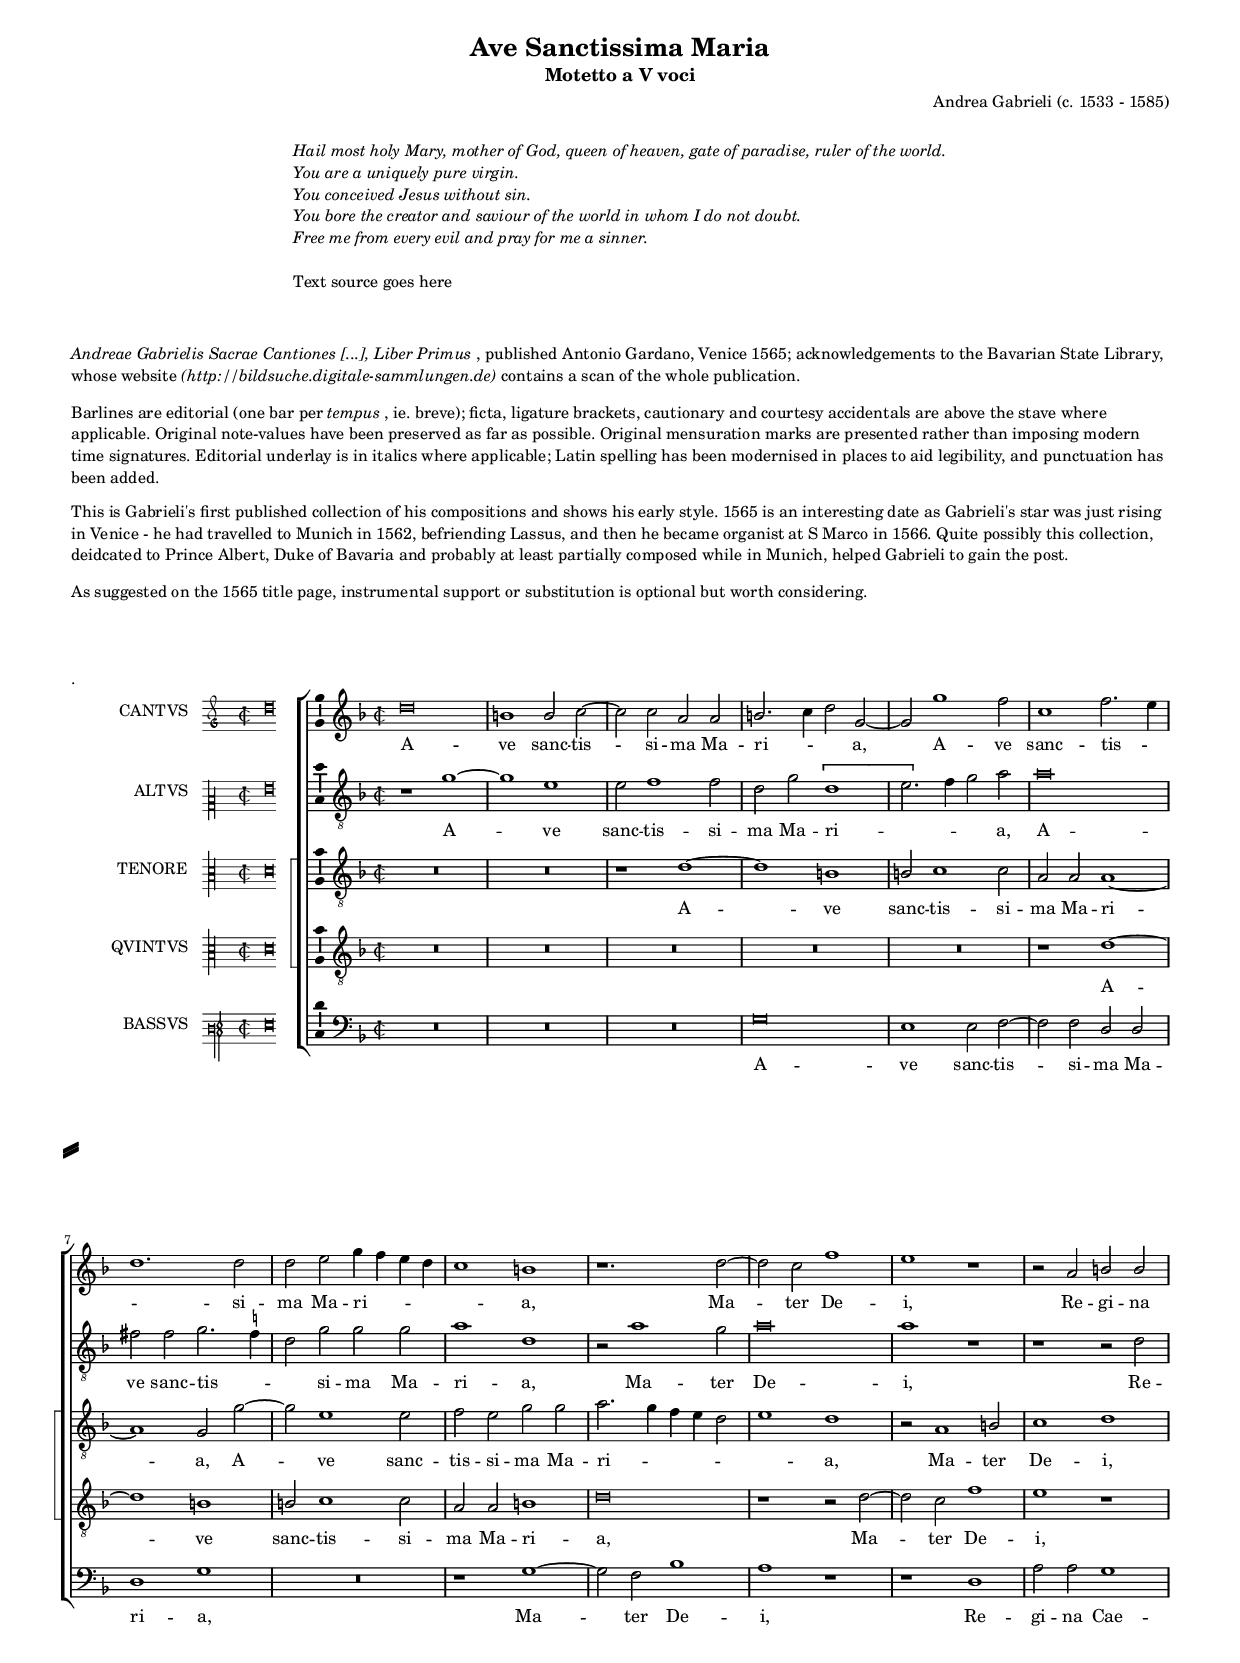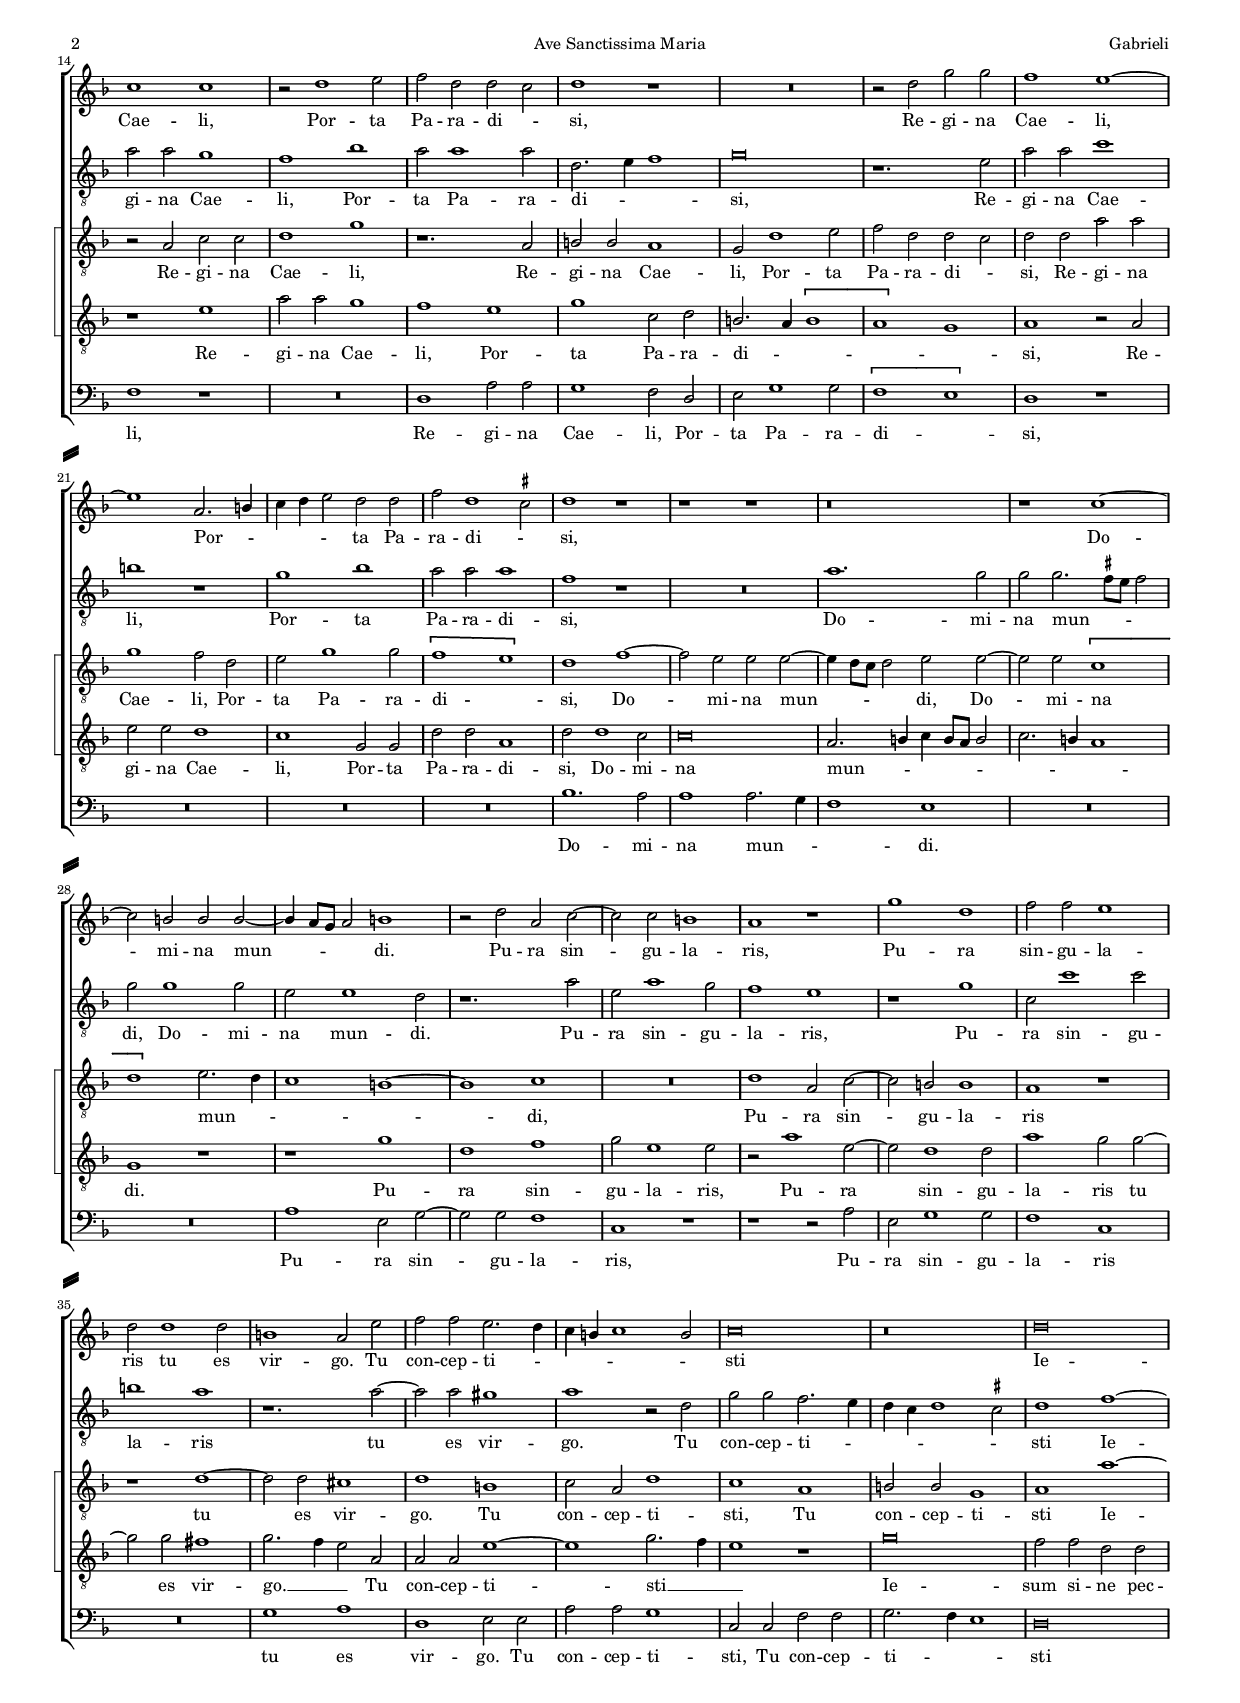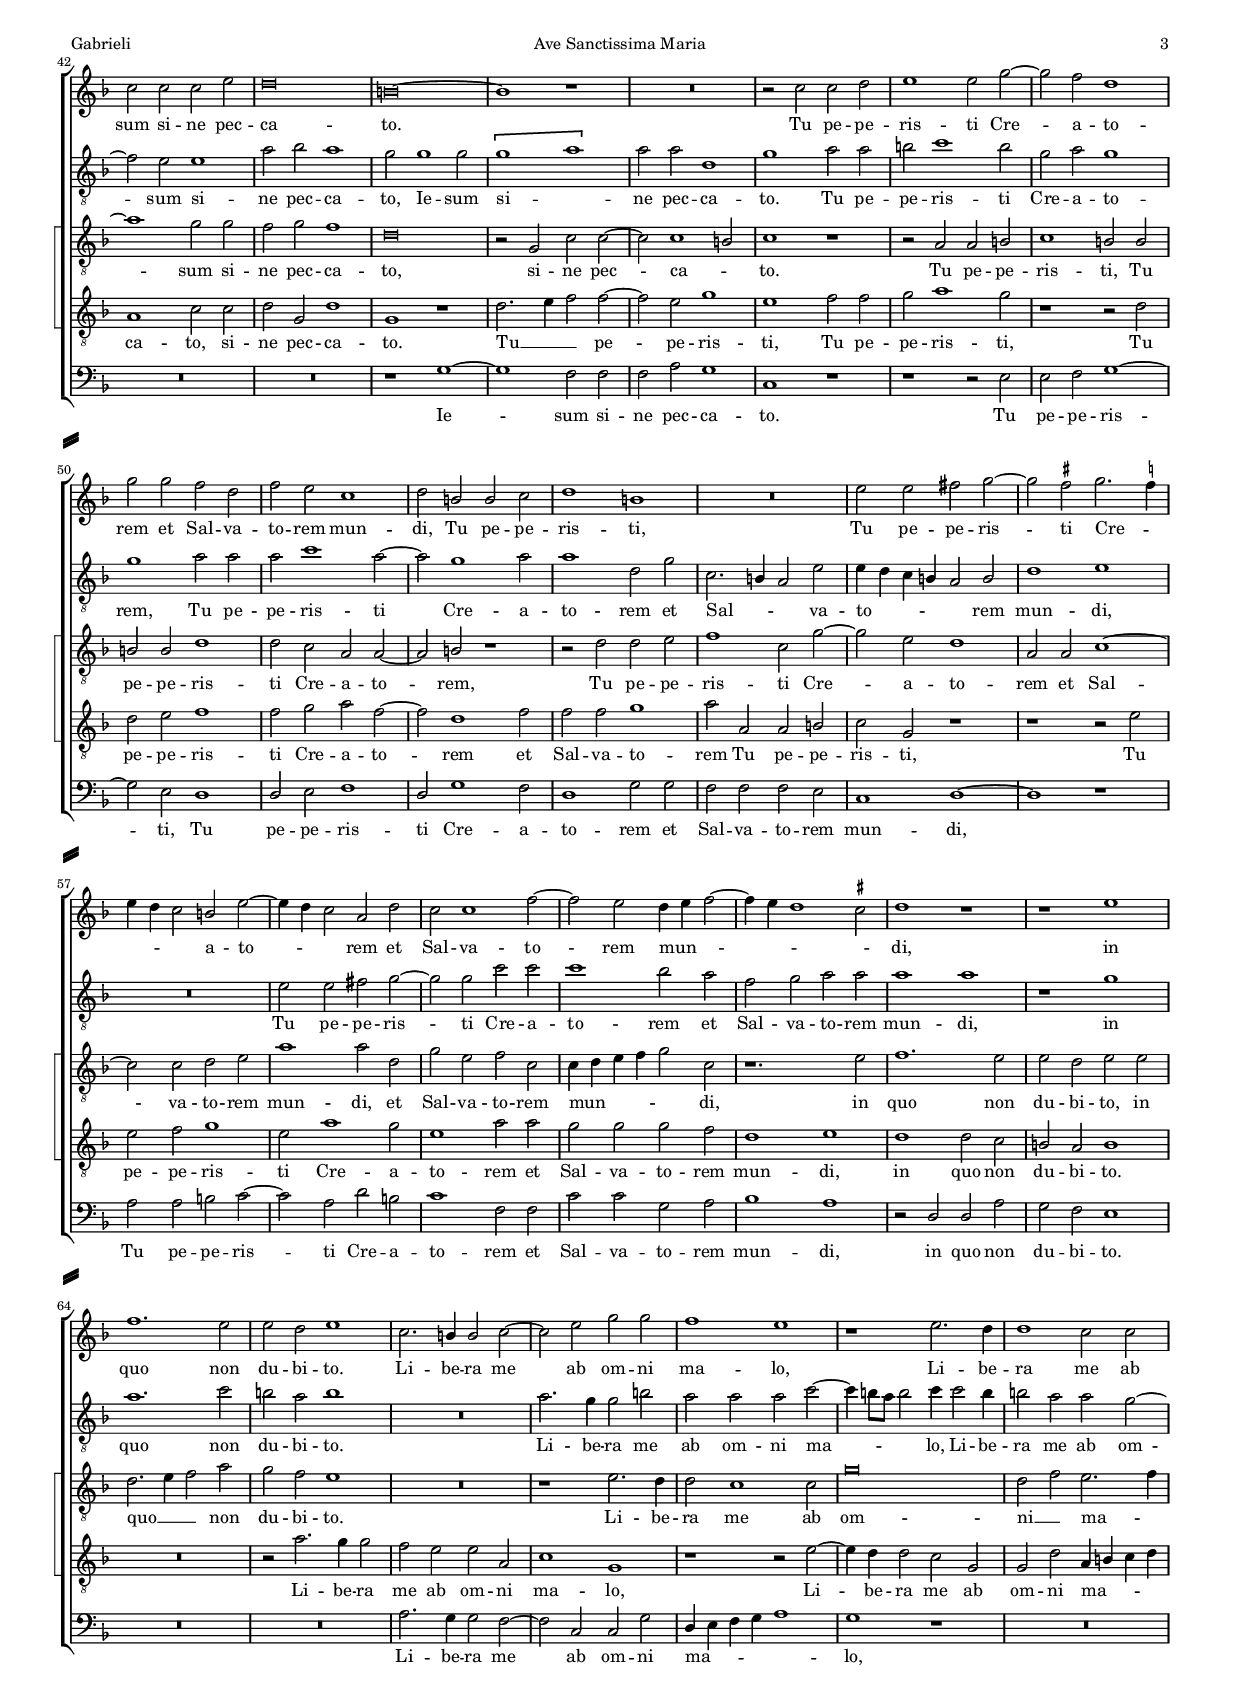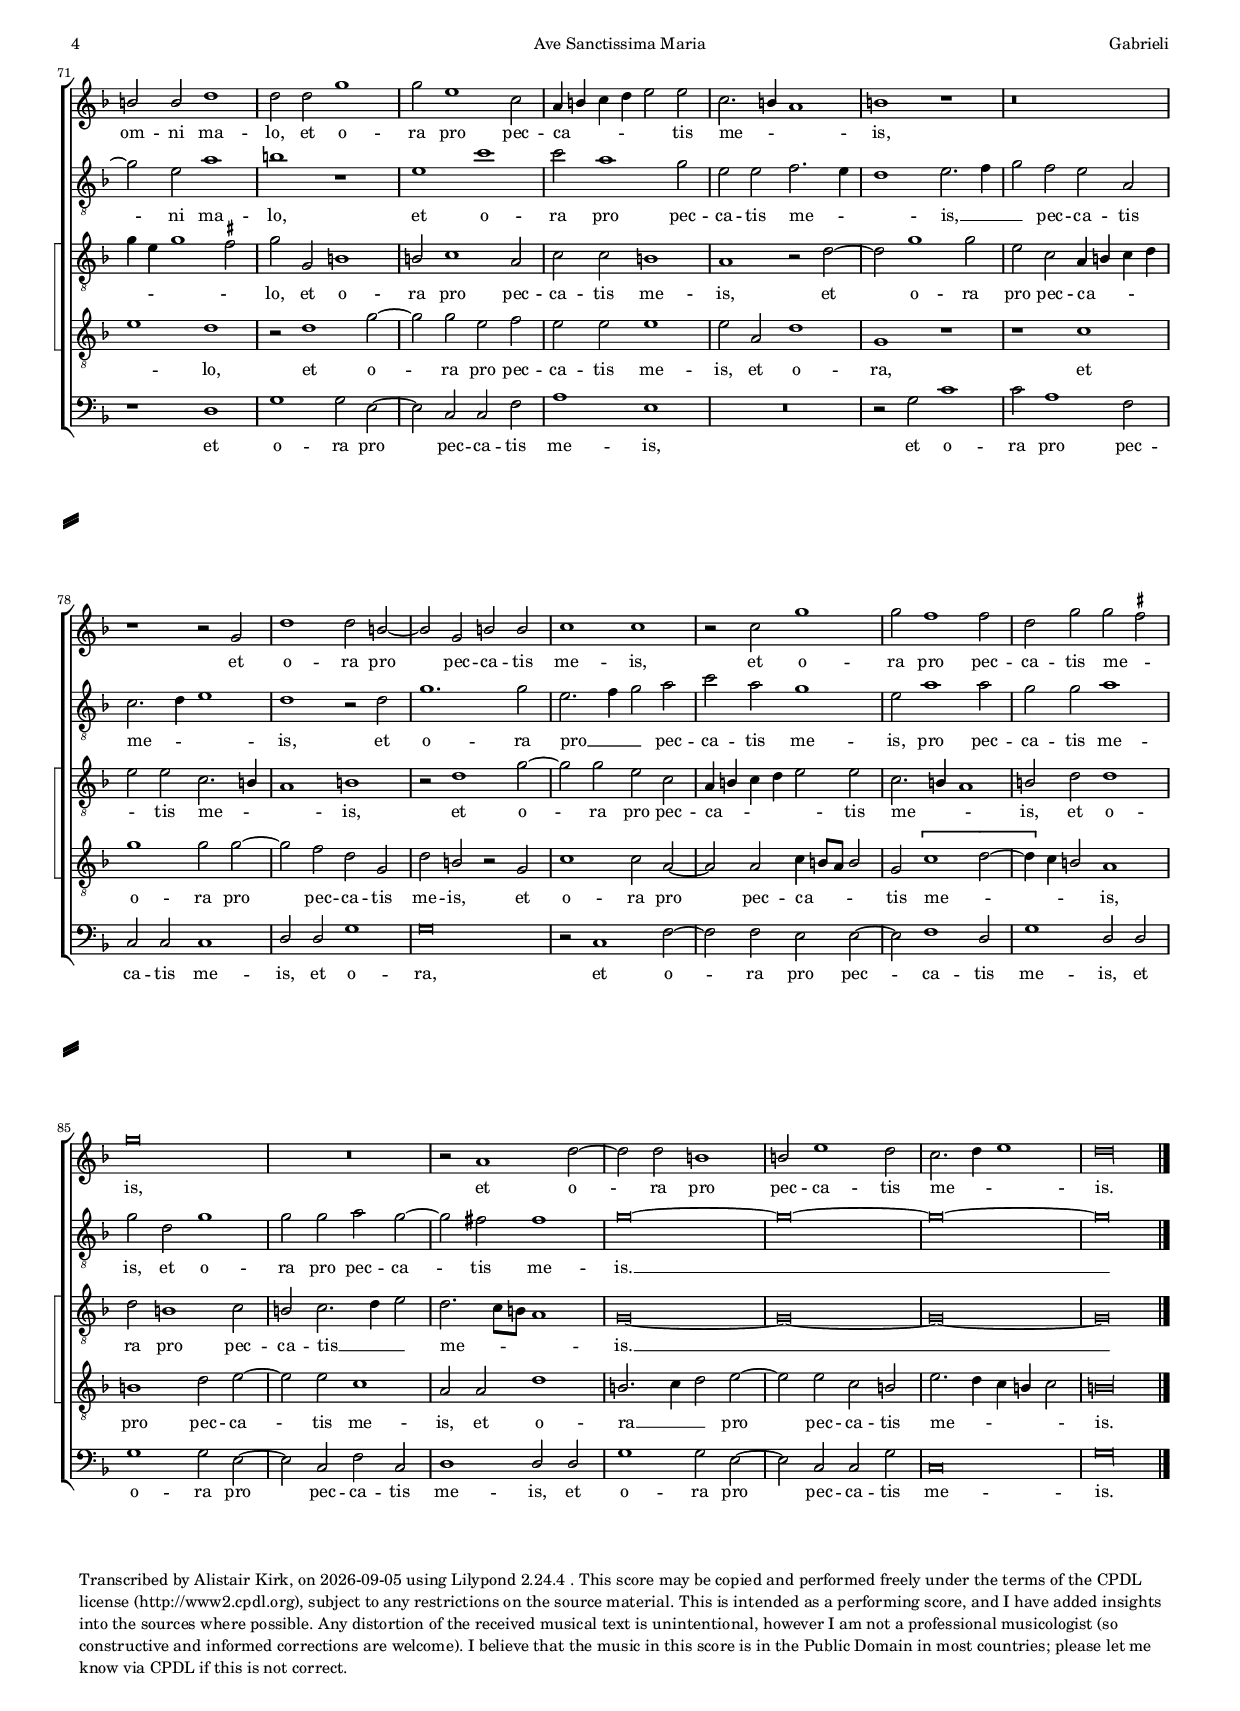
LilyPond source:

%
%  Alistair Kirk's Lilypond Template for Polyphonic Music - last revised 2018-09-03.
%
%
%  If you can't be bothered to learn how to use lilypond properly (fair enough) then you can still easily make many 
%  commonly-needed changes to this score - including transposition, clefs, music size, titles etc etc - using my 
%  easy online guide at https://guidallambert.github.io/MusicEditing/EasyLilypondCustomisation.html
%
%  Best edited using Frescobaldi!  Get it from frescobaldi.org - a highly recommended 
%  Lilypond editor.  (I also highly recommend VSCode with its Git integration for version controlling.)
%


%%%%%%%%%%%%%%%%%%
% 1 - Description of this score
%%%%%%%%%%%%%%%%%%

%%% 1A - paper layout
%

#(set-default-paper-size "a4")
#(set-global-staff-size 14)
\paper {
        left-margin   = 12\mm
        right-margin   = 12\mm
        top-margin    = 10\mm
        bottom-margin = 10\mm
}

%%% 1B - titles
%

\header {
	title = "Ave Sanctissima Maria"
	subtitle = "Motetto a V voci"
	% poet = ""
	% subsubtitle = "VIII Vocum"
	% arranger = ""
	composer = "Andrea Gabrieli (c. 1533 - 1585)"
	% opus=""
}

hcomposer = "Gabrieli"
htitle = "Ave Sanctissima Maria"

%%% 1C - Transposition of the whole score.
%
% This works relative to c.
%  Ie. To keep the original pitch leave this as 'c' (without quotes).
% To transpose the whole score up a tone set to 'd'.  For down a tone, set to 'bes,' (note the comma) etc
%  Everything is transposed, including key signatures etc (but prefatory staves are not affected).

TranspositionInterval = c



%%% 1D - clefs and stave labels
%

StaveAClef =  "treble"
StaveALabel =  "CANTVS"

StaveBClef =  "treble_8"
StaveBLabel =  "ALTVS"

StaveCClef =  "treble_8"
StaveCLabel =  "TENORE"

StaveDClef =  "treble_8"
StaveDLabel =  "QVINTVS"

StaveEClef =   "bass"
StaveELabel =   "BASSVS"

StaveFClef =  "treble_8"
StaveFLabel =   "Altus"

StaveGClef =   "treble_8"
StaveGLabel =   "Tenor"

StaveHClef =   "bass"
StaveHLabel =   "Bassus"

%%% 1E - key and time signature
%

gkeysig = {\key f \major}  %  Nb.  don't need to change this even if transposing - see above
global = {
	\time 2/1  %nb this might be overridden elsewhere (actually thinking of getting rid of it here...
	\gkeysig
        \override Score.MetronomeMark #'transparent = ##t
}

%%%1f  - What sound and tempo to use for the output MIDI file
%

% Tempo:
% Set the first number in the line below to set the playback speed.
% The number controls the length of the semibreve (which is the
% tactus of most 16th century polyphony written in tempus imperfectum)
% Suggest something in the range of 35 (very slow) to 65 (very fast).
% 45 is my default.

midiTactus = #(ly:make-moment 55 1)

% Playback sound:
% I think ocarina sounds a bit like a chamber organ on most General MIDI
% soundbanks, and annoys me the least of all the various terrible options,
% but suit yourself!
% "recorder" may also be useful on your computer??

MidiPlaybackSound = "ocarina"


%%%%%%%%%%%%%%%%%%
% 2 - Generic 'technical' settings (shouldn't usually need to change any of these unless personal preference suggests otherwise)
%%%%%%%%%%%%%%%%%%

\layout {
	\context {
		\Voice
			\remove "Note_heads_engraver"
			\consists "Completion_heads_engraver"
			\override NoteHead #'style = #'baroque

                         % These two go together!
                         \override Slur #'transparent = ##t
                         \override AccidentalSuggestion #'avoid-slur = #'inside  % Doesm't seem to help (in that ficta are shown way outside the stave when theres a slur) but does at least suppress all the error messages in the log file!


			\remove "Rest_engraver"
			\consists "Completion_rest_engraver"
                        \override Stem #'neutral-direction = #up

	}
	\context {
		\Staff
			\consists Ambitus_engraver
                        %% \override Stem #'thickness = #0.9
                        \RemoveEmptyStaves
	}
        \context {
                \StaffGroup
                        \consists "Separating_line_group_engraver"
	}
        \context {
                 \Score
                          \override BarNumber #'padding = #1.5
                          %\override BarNumber #'font-size = #1
                          %\override BarLine #'transparent = ##t	%% Uncomment for Mensurstriche (also change from ChoirStaff to Staffgroup and comment out completion_heads_engraver etc
                          %\override BarLine #'hair-thickness = #0.9   %% Example of how to manipulate barlines
        }
        \context {
                \Lyrics
                       %\override LyricText #'font-size = #1.2
                       %\override LyricText #'whiteout = ##t		% Might help with mensurstriche
                       %\override LyricExtender #'whiteout = ##t	% Might help with mensurstriche
                       %\override LyricHyphen #'whiteout = ##t		% Might help with mensurstriche
	}
}
\paper {
	ragged-last-bottom = ##f
  	ragged-bottom = ##f
	system-separator-markup = \slashSeparator
        evenHeaderMarkup=\markup  \fill-line { \fromproperty #'page:page-number-string \htitle \hcomposer }
	oddHeaderMarkup= \markup  \fill-line { \on-the-fly #not-first-page \hcomposer \on-the-fly #not-first-page \htitle \on-the-fly #not-first-page \fromproperty #'page:page-number-string }
         top-system-spacing #'basic-distance = #7    % Top stave is a bit too close to the page headers.
         % systems-per-page = 3  	% Lilypond rarely needs forcing like this...
         %  system-count = 13   	% ditto
         % page-count = 8    		% ditto
}




%%% The main musical content is in the two linked files below:



%%%%%%%%%%%%%%%%%%
% Some useful definitions for early music
%%%%%%%%%%%%%%%%%%

italicas=\override LyricText #'font-shape = #'italic
rectas=\override LyricText #'font-shape = #'upright
ss=\once \set suggestAccidentals = ##t
ficta = \once \set suggestAccidentals = ##t
date = #(strftime "%Y-%m-%d" (localtime (current-time)))
%m0 = \melismaEnd
%m1 = \melisma

%% Defining graphics for unusual mensural time signatures!
#(
  define ((double-time-signature2 glyph a) grob) (
       grob-interpret-markup grob (
          markup  (
            #:line ( #:musicglyph glyph #:number #:vcenter a )
          )
       )
  )
)
#(
  define ((double-time-signature3 glyph a b) grob) (
       grob-interpret-markup grob (
          markup  (
            #:line ( #:musicglyph glyph #:vcenter #:column (a b) )
          )
       )
  )
)
#(
  define ((custom-time-signature glyph) grob) (
       grob-interpret-markup grob (
          markup  (
            #:line ( #:musicglyph glyph)
          )
       )
  )
)


%%%%%%%%%%%%%%%%%%
% 3 - Score content: notes
%%%%%%%%%%%%%%%%%%

%\language "english"

StaveANotes = {

  % clef c1  % tweak / uncomment for debugging - this should override the clef in the score block

  \override Score.TimeSignature.stencil =
    #(custom-time-signature "timesig.mensural22")
  \time 2/1

  %\mark \markup \italic {"Prima Pars"}

  		d''\breve b'1 b'2 c''1 c''2 a'2 a'2 b'2. \melisma c''4 d''2 \melismaEnd g'1
		g''1 f''2   c''1  f''2. \melisma e''4  d''1. \melismaEnd d''2 d''2 e''2 g''4 \melisma f''4 e''4 d''4 c''1 \melismaEnd b'1
	r1.	d''1 c''2 f''1 e''1
	r1.	a'2 b'2 b'2 c''1 c''1

	r2	d''1 e''2 f''2 d''2 d''2 \melisma c''2 \melismaEnd d''1
	r1 R\breve r2
		d''2 g''2 g''2 f''1 e''\breve a'2. \melisma b'4 c''4 d''4 e''2 \melismaEnd d''2 d''2 f''2 d''1 \melisma \ficta cis''2 \melismaEnd d''1
	r\breve r\longa
		c''1. b'2 b'2 b'2. \melisma a'8 g'8 a'2 \melismaEnd b'1
	r2	d''2 a'2 c''1 c''2 b'1 a'1
	r1 	g''1 d''1 f''2 f''2 e''1 d''2 d''1 d''2 b'1 a'2
		e''2 f''2 f''2 e''2. \melisma d''4 c''4 b'4 c''1 b'2 \melismaEnd c''\breve
	r\breve
		d''\breve c''2 c''2 c''2 e''2 d''\breve b'\breve.
	r1 R\breve r2
		c''2 c''2 d''2 e''1 e''2 g''1 f''2 d''1 g''2 g''2 f''2 d''2 f''2 e''2 c''1 d''2 b'2 b'2 c''2 d''1 b'1
	R\breve
		e''2 e''2 fis''2 g''1 \ficta fis''2 g''2. \melisma \ficta f''4 e''4 d''4 c''2 \melismaEnd b'2 e''2. \melisma d''4 c''2 \melismaEnd a'2
		d''2 c''2 c''1 f''1 e''2 d''4 \melisma e''4 f''2. e''4 d''1 \ficta cis''2 \melismaEnd d''1
	r\breve
		e''1 f''1. e''2 e''2 d''2 e''1 c''2. b'4 b'2 c''1 e''2 g''2 g''2 f''1 e''1
	r1	e''2. d''4 d''1 c''2 c''2 b'2 b'2 d''1 d''2
		d''2 g''1 g''2 e''1 c''2 a'4 \melisma b'4 c''4 d''4 e''2 \melismaEnd e''2 c''2. \melisma b'4 a'1 \melismaEnd b'1
	r\longa r2
		g'2 d''1 d''2 b'1 g'2 b'2 b'2 c''1 c''1
	r2	c''2 g''1 g''2 f''1 f''2 d''2 g''2 g''2 \melisma \ficta fis''2 \melismaEnd g''\breve
	R\breve r2
		a'1 d''1 d''2 b'1 b'2 e''1 d''2 c''2. \melisma d''4 e''1 \melismaEnd d''\maxima*1/4

  %\override Score.TimeSignature.stencil =
  %   #(double-time-signature2 "timesig.mensural98" "3")
  % \time 3/2

  % \cadenzaOn

  %  b'\maxima*1/4
    \bar "|."
  %\cadenzaOff


}
StaveBNotes = {

  % clef c3  % tweak / uncomment for debugging - this should override the clef in the score block

   	r1	g'\breve e'1 e'2 f'1 f'2 d'2 g'2 \[ d'1 \melisma e'2. \] f'4 g'2 \melismaEnd a'2
		a'\breve fis'2 fis'2 g'2. \melisma \ficta f'4 d'2 \melismaEnd g'2 g'2 g'2 a'1 d'1
	r2	a'1 g'2 a'\breve a'1
	r1 r1 r2
		d'2 a'2 a'2 g'1 f'1
		\ficta bes'1 a'2 a'1 a'2 d'2. \melisma e'4 f'1 \melismaEnd g'\breve
	r1.	e'2 a'2 a'2 c''1 b'1
	r1	g'1 bes'1 a'2 a'2 a'1 f'1
	r1 R\breve
		a'1. g'2 g'2 g'2. \melisma \ficta fis'8 e'8 \ficta fis'2 \melismaEnd g'2
		g'1 g'2 e'2 e'1 d'2
	r1.	a'2 e'2 a'1 g'2 f'1 e'1
	r1	g'1 c'2 c''1 c''2 b'1 a'1
	r1.	a'1 a'2 gis'1 a'1
	r2	d'2 g'2 g'2 f'2. \melisma e'4 d'4 c'4 d'1 \ficta cis'2 \melismaEnd d'1 f'1. e'2
		e'1 a'2 \ficta bes'2 a'1 g'2 g'1 g'2
		\[ g'1 \melisma a'1 \melismaEnd \] a'2 a'2 d'1 g'1
		a'2 a'2 b'2 c''1 b'2 g'2 a'2 g'1 g'1
		a'2 a'2 a'2 c''1 a'1 g'1 a'2 a'1 d'2
		g'2 c'2. \melisma b4 a2 \melismaEnd e'2 e'4 \melisma d'4 c'4 b4 a2 \melismaEnd b2 d'1 e'1
	R\breve
		e'2 e'2 fis'2 g'1 g'2 c''2 c''2 c''1 bes'2
		a'2 f'2 g'2 a'2 a'2 a'1 a'1
	r1	g'1 a'1. c''2 b'2 a'2 b'1
	R\breve
		a'2. g'4 g'2 b'2 a'2 a'2 a'2 c''2. \melisma b'8 a'8 b'2 \melismaEnd c''4
		c''2 b'4 b'2 a'2 a'2 g'1 e'2 a'1 b'1
	r1	e'1 c''1 c''2 a'1 g'2 e'2 e'2 f'2. \melisma e'4 d'1 \melismaEnd e'2. \melisma f'4 g'2 \melismaEnd
		f'2 e'2 a2 c'2. \melisma d'4 e'1 \melismaEnd d'1
	r2	d'2 g'1. g'2 e'2. \melisma f'4 g'2 \melismaEnd a'2 c''2 a'2 g'1 e'2
		a'1 a'2 g'2 g'2 a'1 g'2
		d'2 g'1 g'2 g'2 a'2 g'1 fis'2 fis'1 g'\maxima
}
StaveCNotes = {

  % clef c4  % tweak / uncomment for debugging - this should override the clef in the score block

 	R\longa r1
		d'\breve b1 b2 c'1 c'2 a2 a2 a\breve g2
		g'1 e'1 e'2 f'2 e'2  g'2 g'2 a'2. \melisma g'4 f'4 e'4 d'2 e'1 \melismaEnd d'1
	r2	a1 b2 c'1 d'1
	r2	a2 c'2 c'2 d'1 g'1
	r1. 	a2 b2 b2 a1 g2
		d'1 e'2 f'2 d'2 d'2 \melisma c'2 \melismaEnd d'2
		d'2 a'2 a'2 g'1 f'2 d'2 e'2 g'1 g'2 \[ f'1 \melisma e'1 \melismaEnd \] d'1
		f'1. e'2 e'2 e'2. \melisma d'8 c'8 d'2 \melismaEnd e'2
		e'1 e'2 \[ c'1 \melisma d'1 \melismaEnd \] e'2. \melisma d'4 c'1 b\breve \melismaEnd c'1
	R\breve
		d'1 a2 c'1 b2 b1 a1
		r\breve
		d'1. d'2 cis'1 d'1 b1 c'2 a2 d'1 c'1
		a1 b2 b2 g1 a1
		a'\breve g'2 g'2 f'2 g'2 f'1 d'\breve
	r2	g2 c'2 c'1 c'1 \melisma b2 \melismaEnd c'1
	r1.	a2 a2 b2 c'1 b2
		b2 b2 b2 d'1 d'2 c'2 a2 a1 b2
	r1.	d'2 d'2 e'2 f'1 c'2 g'1 e'2 d'1 a2
		a2 c'1. c'2 d'2 e'2 a'1 a'2
		d'2 g'2 e'2 f'2 c'2 c'4 \melisma d'4 e'4 f'4 g'2 \melismaEnd c'2
	r1.	e'2 f'1. e'2 e'2 d'2 e'2
		e'2 d'2. \melisma e'4 f'2 \melismaEnd a'2 g'2 f'2 e'1
	R\breve r1
	e'2. d'4 d'2 c'1 c'2 g'\breve d'2 \melisma f'2 \melismaEnd e'2. \melisma f'4 g'4 e'4 g'1 \ficta fis'2 \melismaEnd g'2
		g2 b1 b2 c'1 a2 c'2 c'2 b1 a1
	r2	d'1 g'1 g'2 e'2 c'2 a4 \melisma b4 c'4 d'4 e'2 \melismaEnd e'2 c'2. \melisma b4 a1 \melismaEnd b1
	r2	d'1 g'1 g'2 e'2 c'2 a4 \melisma b4 c'4 d'4 e'2 \melismaEnd e'2 c'2. \melisma b4 a1 \melismaEnd b2
		d'2 d'1 d'2 b1 c'2 b2 c'2. \melisma d'4 e'2 \melismaEnd d'2. \melisma c'8 b8 a1 \melismaEnd g\maxima
}
StaveDNotes = {
  	R\longa R\longa R\breve r1
  	d'\breve b1 b2 c'1 c'2 a2 a2 b1 d'\breve
	r1 r2	d'1 c'2 f'1 e'1
	r\breve e'1 a'2 a'2 g'1 f'1 e'1 g'1 c'2 d'2 b2. \melisma a4 \[ b1 a1 \] g1 \melismaEnd a1
	r2	a2 e'2 e'2 d'1 c'1 g2 g2 d'2 d'2 a1 d'2
	d'1 c'2 c'\breve a2. \melisma b4 c'4 b8 a8 b2 c'2. b4 a1 \melismaEnd g1
	r\breve
		g'1 d'1 f'1 g'2 e'1 e'2
	r2	a'1 e'1 d'1 d'2 a'1 g'2
		g'1 g'2 fis'1 g'2. \melisma f'4 e'2 \melismaEnd
		a2 a2 a2 e'\breve g'2. \melisma f'4 e'1 \melismaEnd
	r1	g'\breve f'2 f'2 d'2 d'2 a1 c'2
		c'2 d'2 g2 d'1 g1
	r1	d'2. \melisma e'4 f'2 \melismaEnd f'1 e'2 g'1 e'1
		f'2 f'2 g'2 a'1 g'2
	r1 r2 	d'2 d'2 e'2 f'1 f'2 g'2 a'2 f'1 d'1
		f'2 f'2 f'2 g'1 a'2
		a2 a2 b2 c'2 g2
	r1 r1 r2
		e'2 e'2 f'2 g'1 e'2 a'1 g'2 e'1 a'2
		a'2 g'2 g'2 g'2 f'2 d'1 e'1
		d'1 d'2 c'2 b2 a2 b1
	R\breve r2
		a'2. g'4 g'2 f'2 e'2 e'2 a2 c'1 g1
	r1 r2	e'2. d'4 d'2 c'2 g2 g2 d'2 a4 \melisma b4 c'4 d'4 e'1 \melismaEnd d'1
	r2	d'1 g'1 g'2 e'2 f'2 e'2 e'2 e'1 e'2
		a2 d'1 g1
		r1 r1	c'1 g'1 g'2 g'1 f'2 d'2 g2 d'2 b2
	r2	g2 c'1 c'2 a1 a2 c'4 \melisma b8 a8 b2 \melismaEnd g2 \[ c'1 \melisma d'2. \] c'4 b2 \melismaEnd a1
		b1 d'2 e'1 e'2 c'1 a2
		a2 d'1 b2. \melisma c'4 d'2 \melismaEnd e'1 e'2 c'2 b2 e'2. \melisma d'4 c'4 b4 c'2 \melismaEnd b\maxima*1/4

}
StaveENotes = {  

  % clef c4  % tweak / uncomment for debugging - this should override the clef in the score block

   	R\longa R\breve
		g\breve e1 e2 f1 f2 d2 d2 d1 g1
	R\breve r1
	g1. f2 \ficta bes1 a1
	r1 r1	d1 a2 a2 g1 f1
	r1 R\breve
		d1 a2 a2 g1 f2 d2 e2 g1 g2 \[ f1 \melisma e1 \melismaEnd \] d1
	r1 R\longa R\breve
		bes1. a2 a1 a2. \melisma g4 f1 \melismaEnd e1
	R\longa
		a1 e2 g1 g2 f1 c1
	r1 r1 r2
		a2 e2 g1 g2 f1 c1
	R\breve
		g1 a1 d1 e2 e2 a2 a2 g1 c2
		c2 f2 f2 g2. \melisma f4 e1 \melismaEnd d\breve
	R\longa r1
		g\breve f2 f2 f2 a2 g1 c1
	r1 r1 r2
		e2 e2 f2 g1. e2
		d1 d2 e2 f1 d2 g1 f2 d1 g2
		g2 f2 f2 f2 e2 c1 d\breve
	r1	a2 a2 b2 c'1 a2 d'2 b2 c'1 f2
		f2 c'2 c'2 g2 a2 bes1 a1
	r2	d2 d2 a2 g2 f2 e1
	R\longa
		a2. g4 g2 f1 c2 c2 g2 d4 \melisma e4 f4 g4 a1 \melismaEnd g1
	r1 R\breve r1
		d1 g1 g2 e1 c2 c2 f2 a1 e1
	R\breve r2
		g2 c'1 c'2 a1 f2 c2 c2 c1 d2 d2 g1 g\breve
	r2	c1 f1 f2 e2 e1 f1 d2 g1 d2
		d2 g1 g2 e1 c2 f2 c2 d1 d2
		d2 g1 g2 e1 c2 c2 g2 c\breve g\maxima*1/4

}
StaveFNotes = {  }
StaveGNotes = {  }
StaveHNotes = {  }

% Convenient overrides - comment and uncomment to add and remove staves for quick debugging / rendering purposes:
% StaveANotes = {  }
% StaveBNotes = {  }
% StaveCNotes = {  }
% StaveDNotes = {  }
% StaveENotes = {  }
% StaveFNotes = {  }
% StaveGNotes = {  }
% StaveHNotes = {  }

%%%%%%%%%%%%%%%%%%
% 4 - Score content: text / lyrics
%%%%%%%%%%%%%%%%%%

StaveALyrics = \lyricmode {
      A -- ve sanc -- tis -- si -- ma Ma -- ri -- a,
      A -- ve sanc -- tis -- si -- ma Ma -- ri -- a,
      Ma -- ter De -- i,
      Re -- gi -- na Cae -- li,
      Por -- ta Pa -- ra -- di -- si,
      Re -- gi -- na Cae -- li,
      Por -- ta Pa -- ra -- di -- si,
      Do -- mi -- na mun -- di.
      Pu -- ra sin -- gu -- la -- ris,
      Pu -- ra sin -- gu -- la -- ris tu es vir -- go.
      Tu con -- cep -- ti -- sti Ie -- sum si -- ne pec -- ca -- to.
      Tu pe -- pe -- ris -- ti Cre -- a -- to -- rem et Sal -- va -- to -- rem mun -- di,
      Tu pe -- pe -- ris -- ti,
      Tu pe -- pe -- ris -- ti Cre -- a -- to -- rem et Sal -- va -- to -- rem mun -- di,
      in quo non du -- bi -- to.
      Li -- be -- ra me ab om -- ni ma -- lo,
      Li -- be -- ra me ab om -- ni ma -- lo,
      et o -- ra pro pec -- ca -- tis me -- is,
      et o -- ra pro pec -- ca -- tis me -- is,
      et o -- ra pro pec -- ca -- tis me -- is,
      et o -- ra pro pec -- ca -- tis me -- is.
}
StaveBLyrics = \lyricmode {
      A -- ve sanc -- tis -- si -- ma Ma -- ri -- a,
      A -- ve sanc -- tis -- si -- ma Ma -- ri -- a,
      Ma -- ter De -- i,
      Re -- gi -- na Cae -- li,
      Por -- ta Pa -- ra -- di -- si,
      Re -- gi -- na Cae -- li,
      Por -- ta Pa -- ra -- di -- si,
      Do -- mi -- na mun -- di,
      Do -- mi -- na mun -- di.
      Pu -- ra sin -- gu -- la -- ris,
      Pu -- ra sin -- gu -- la -- ris tu es vir -- go.
      Tu con -- cep -- ti -- sti Ie -- sum si -- ne pec -- ca -- to,
      Ie -- sum si -- ne pec -- ca -- to.
      Tu pe -- pe -- ris -- ti Cre -- a -- to -- rem,
      Tu pe -- pe -- ris -- ti Cre -- a -- to -- rem et Sal -- va -- to -- rem mun -- di,
      Tu pe -- pe -- ris -- ti Cre -- a -- to -- rem et Sal -- va -- to -- rem mun -- di,
      in quo non du -- bi -- to.
      Li -- be -- ra me ab om -- ni ma -- lo,
      Li -- be -- ra me ab om -- ni ma -- lo,
      et o -- ra pro pec -- ca -- tis me -- is, __
      pec -- ca -- tis me -- is,
      et o -- ra pro __ pec -- ca -- tis me -- is,
      pro pec -- ca -- tis me -- is,
      et o -- ra pro pec -- ca -- tis me -- is. __
}
StaveCLyrics = \lyricmode {
    A -- ve sanc -- tis -- si -- ma Ma -- ri -- a,
    A -- ve sanc -- tis -- si -- ma Ma -- ri -- a,
    Ma -- ter De -- i,
    Re -- gi -- na Cae -- li,
    Re -- gi -- na Cae -- li,
    Por -- ta Pa -- ra -- di -- si,
    Re -- gi -- na Cae -- li,
    Por -- ta Pa -- ra -- di -- si,
    Do -- mi -- na mun -- di,
    Do -- mi -- na mun -- di,
    Pu -- ra sin -- gu -- la -- ris tu es vir -- go.
    Tu con -- cep -- ti -- sti,
    Tu con -- cep -- ti -- sti Ie -- sum si -- ne pec -- ca -- to,
    si -- ne pec -- ca -- to.
    Tu pe -- pe -- ris -- ti,
    Tu pe -- pe -- ris -- ti Cre -- a -- to -- rem,
    Tu pe -- pe -- ris -- ti Cre -- a -- to -- rem et Sal -- va -- to -- rem mun -- di,
    et Sal -- va -- to -- rem mun -- di,
    in quo non du -- bi -- to,
    in quo __ non du -- bi -- to.
    Li -- be -- ra me ab om -- ni __ ma -- lo,
    et o -- ra pro pec -- ca -- tis me -- is,
    et o -- ra pro pec -- ca -- tis me -- is,
    et o -- ra pro pec -- ca -- tis me -- is,
    et o -- ra pro pec -- ca -- tis __ me -- is. __
}
StaveDLyrics = \lyricmode {
    A -- ve sanc -- tis -- si -- ma Ma -- ri -- a,
    Ma -- ter De -- i,
    Re -- gi -- na Cae -- li,
    Por -- ta Pa -- ra -- di -- si,
    Re -- gi -- na Cae -- li,
    Por -- ta Pa -- ra -- di -- si,
    Do -- mi -- na mun -- di.
    Pu -- ra sin -- gu -- la -- ris,
    Pu -- ra sin -- gu -- la -- ris tu es vir -- go. __
    Tu con -- cep -- ti -- sti __ Ie -- sum si -- ne pec -- ca -- to,
    si -- ne pec -- ca -- to.
    Tu __ pe -- pe -- ris -- ti,
    Tu pe -- pe -- ris -- ti,
    Tu pe -- pe -- ris -- ti Cre -- a -- to -- rem et Sal -- va -- to -- rem
    Tu pe -- pe -- ris -- ti,
    Tu pe -- pe -- ris -- ti Cre -- a -- to -- rem et Sal -- va -- to -- rem mun -- di,
    in quo non du -- bi -- to.
    Li -- be -- ra me ab om -- ni ma -- lo,
    Li -- be -- ra me ab om -- ni ma -- lo,
    et o -- ra pro pec -- ca -- tis me -- is,
    et o -- ra,
    et o -- ra pro pec -- ca -- tis me -- is,
    et o -- ra pro pec -- ca -- tis me -- is,
    pro pec -- ca -- tis me -- is,
    et o -- ra __ pro pec -- ca -- tis me -- is.
}
StaveELyrics = \lyricmode {
      A -- ve sanc -- tis -- si -- ma Ma -- ri -- a,
      Ma -- ter De -- i,
      Re -- gi -- na Cae -- li,
      Re -- gi -- na Cae -- li,
      Por -- ta Pa -- ra -- di -- si,
      Do -- mi -- na mun -- di.
      Pu -- ra sin -- gu -- la -- ris,
      Pu -- ra sin -- gu -- la -- ris tu es vir -- go.
      Tu con -- cep -- ti -- sti,
      Tu con -- cep -- ti -- sti Ie -- sum si -- ne pec -- ca -- to.
      Tu pe -- pe -- ris -- ti,
      Tu pe -- pe -- ris -- ti Cre -- a -- to -- rem et Sal -- va -- to -- rem mun -- di,
      Tu pe -- pe -- ris -- ti Cre -- a -- to -- rem et Sal -- va -- to -- rem mun -- di,
      in quo non du -- bi -- to.
      Li -- be -- ra me ab om -- ni ma -- lo,
      et o -- ra pro pec -- ca -- tis me -- is,
      et o -- ra pro pec -- ca -- tis me -- is,
      et o -- ra,
      et o -- ra pro pec -- ca -- tis me -- is,
      et o -- ra pro pec -- ca -- tis me -- is,
      et o -- ra pro pec -- ca -- tis me -- is.
}
StaveFLyrics = \lyricmode {  
      
      }
StaveGLyrics = \lyricmode { A }
StaveHLyrics = \lyricmode { A }

 % Tanslation and attribution of text
 \markup {
        \vspace #1
	\fill-line {
		\column {
                        \vspace #1
			%\line { Prima Pars }
			\line { \italic { Hail most holy Mary, mother of God, queen of heaven, gate of paradise, ruler of the world. }}
			\line { \italic { You are a uniquely pure virgin. }}
			\line { \italic { You conceived Jesus without sin. }}
			\line { \italic { You bore the creator and saviour of the world in whom I do not doubt. }}
			\line { \italic { Free me from every evil and pray for me a sinner. }}

			\vspace #1
			\line { Text source goes here }


		}
	}
}


%%%%%%%%%%%%%%%%%%
% 5 - Editorial content, including prefatory stave / incipit settings and notes
%%%%%%%%%%%%%%%%%%

 %  Should very rarely need to be touched once a given piece has been typeset

% 5a Editorial method and comments
\markup {
    \vspace #3
    \column {
          %\wordwrap  { \italic { Music source and editorial comments go here.} }

          \wordwrap  {
              \italic {Andreae Gabrielis Sacrae Cantiones [...], Liber Primus}
              , published Antonio Gardano, Venice 1565;
              acknowledgements to the Bavarian State Library,
              whose website \italic{(http://bildsuche.digitale-sammlungen.de)} contains a scan of the whole publication.
          }
          \vspace #1
          \wordwrap  {
              Barlines are editorial (one bar per \italic {tempus}, ie. breve); 
              ficta, ligature brackets, cautionary and courtesy accidentals are above the stave where applicable. 
              Original note-values have been preserved as far as possible.
              Original mensuration marks are presented rather than imposing modern time signatures.
              Editorial underlay is in italics where applicable;
              Latin spelling has been modernised in places to aid legibility, and punctuation has been
              added.
          }
          \vspace #1
          \wordwrap {
              This is Gabrieli's first published collection of his compositions
              and shows his early style.  1565 is an interesting date as Gabrieli's
              star was just rising in Venice - he had travelled to Munich in 1562,
              befriending Lassus, and then he became organist at S Marco in 1566.
              Quite possibly this collection,  deidcated to Prince Albert, Duke of Bavaria
              and probably at least partially composed while in Munich,
              helped Gabrieli to gain the post.
          }
          \vspace #1
          \wordwrap {
              As suggested on the 1565 title page, instrumental support or substitution
              is optional but worth considering.
	  }
	  \vspace #3
	  .
    }
}

%% 5b - Plainsong incipit - obviously, comment out as required.
%\score   {
%    \transpose c \TranspositionInterval <<
%          \new Staff \with { \remove "Time_signature_engraver" \remove "Ambitus_engraver" } {
%                \set Staff.instrumentName = "Intonation"
%                \clef "treble_8"  \global  \cadenzaOn              <<  {
%                          \override Voice.Slur #'tran%sparent = ##f
%                          f4 s8 f4 s8 f4( g4) s8 g4.
%                      }\addlyrics {  In -- ci -- pit here. }
%               >>
%          }
%     >>
%    \layout {\context { \Voice \remove "Stem_engraver" } }
%}


% 5c - Prefatory staves
\layout {   % Need to modify a couple of settings in the main score layout as well
             indent=4\cm
              \context { \Staff
                         \override InstrumentName #'padding = 2
                         \override InstrumentName #'self-alignment-X = #RIGHT
              }
}
PrefatorySettings = {
  		%\override NoteHead   #'style = #'neomensural      % ie. can set to either Mensural or Neomensural
		%\override Rest #'style = #'neomensural
		%\override Staff.TimeSignature #'style = #'neomensural
                \override Flag #'style = #'mensural
                \autoBeamOff
                 \override Staff.InstrumentName #'Y-extent = #'(-4 . 4)
                 \override Staff.InstrumentName #'self-alignment-X = #RIGHT
                \override Staff.InstrumentName #'padding = 2
                % Uncomment these if you want eg. double b flat in key sig using c2 or f3 clef etc
                % May also have to tweak the numbers (4 vs 5 etc)
                \override Staff.KeySignature.flat-positions = #'((-4 . 4))
                \override Staff.KeySignature.sharp-positions = #'((-4 . 4))
                \cadenzaOn
                \key c \major
		\time 2/2
                \huge
}
PrefatoryLayout = \layout {   % Set the layout inside the incipit
		\context {\Voice
			\remove Ligature_bracket_engraver
			\consists Mensural_ligature_engraver

		}
                \context { \Staff \remove Ambitus_engraver}
		line-width=5
                indent =  0
                ragged-right = ##f
		ragged-last = ##f
                system-count = #1
}
PrefStaveA = \markup {
	\score {
                \new MensuralVoice {
                    \set Staff.instrumentName=\StaveALabel
                    \PrefatorySettings
                    \clef "petrucci-g2"
                    d''\breve
                     \bar"" \skip1
		}  \layout {\PrefatoryLayout}
	}
}
PrefStaveB = \markup {
	\score {
                \new MensuralVoice {
                    \set Staff.instrumentName=\StaveBLabel
                    \PrefatorySettings
                    \clef "petrucci-c2"
                    g'\breve
                     \bar"" \skip1
		}  \layout {\PrefatoryLayout}
	}
}
PrefStaveC = \markup {
	\score {
                \new MensuralVoice {
                    \set Staff.instrumentName=\StaveCLabel
                    \PrefatorySettings
                    \clef "petrucci-c3"
                    d'\breve
                     \bar"" \skip1
		}  \layout {\PrefatoryLayout}
	}
}
PrefStaveD = \markup {
	\score {
                \new MensuralVoice {
                    \set Staff.instrumentName=\StaveDLabel
                    \PrefatorySettings
                    \clef "petrucci-c3"
                    d'\breve
                     \bar"" \skip1
		}  \layout {\PrefatoryLayout}
	}
}
PrefStaveE = \markup {
	\score {
          \new MensuralVoice {
                    \set Staff.instrumentName=\StaveELabel
                    \PrefatorySettings
                    \clef "petrucci-f3"
                    g\breve
                     \bar"" \skip1
		}  \layout {\PrefatoryLayout}
	}
}
PrefStaveF = \markup {
	\score {
                \new MensuralVoice {
                    \set Staff.instrumentName=\StaveFLabel
                    \PrefatorySettings
                    \clef "petrucci-f4"
                    g2
                     \bar"" \skip1
		}  \layout {\PrefatoryLayout}
	}
}
PrefStaveG = \markup {
	\score {
                \new MensuralVoice {
                    \set Staff.instrumentName=\StaveGLabel
                    \PrefatorySettings
                    \clef "petrucci-f4"
                    g2
                     \bar"" \skip1
		}  \layout {\PrefatoryLayout}
	}
}
PrefStaveH = \markup {
	\score {
                \new MensuralVoice {
                    \set Staff.instrumentName=\StaveHLabel
                    \PrefatorySettings
                    \clef "petrucci-f4"
                    f2
                     \bar"" \skip1
		}  \layout {\PrefatoryLayout}
	}
}





\version "2.18"


\include "Global_Score_block.ly"


\version "2.18"